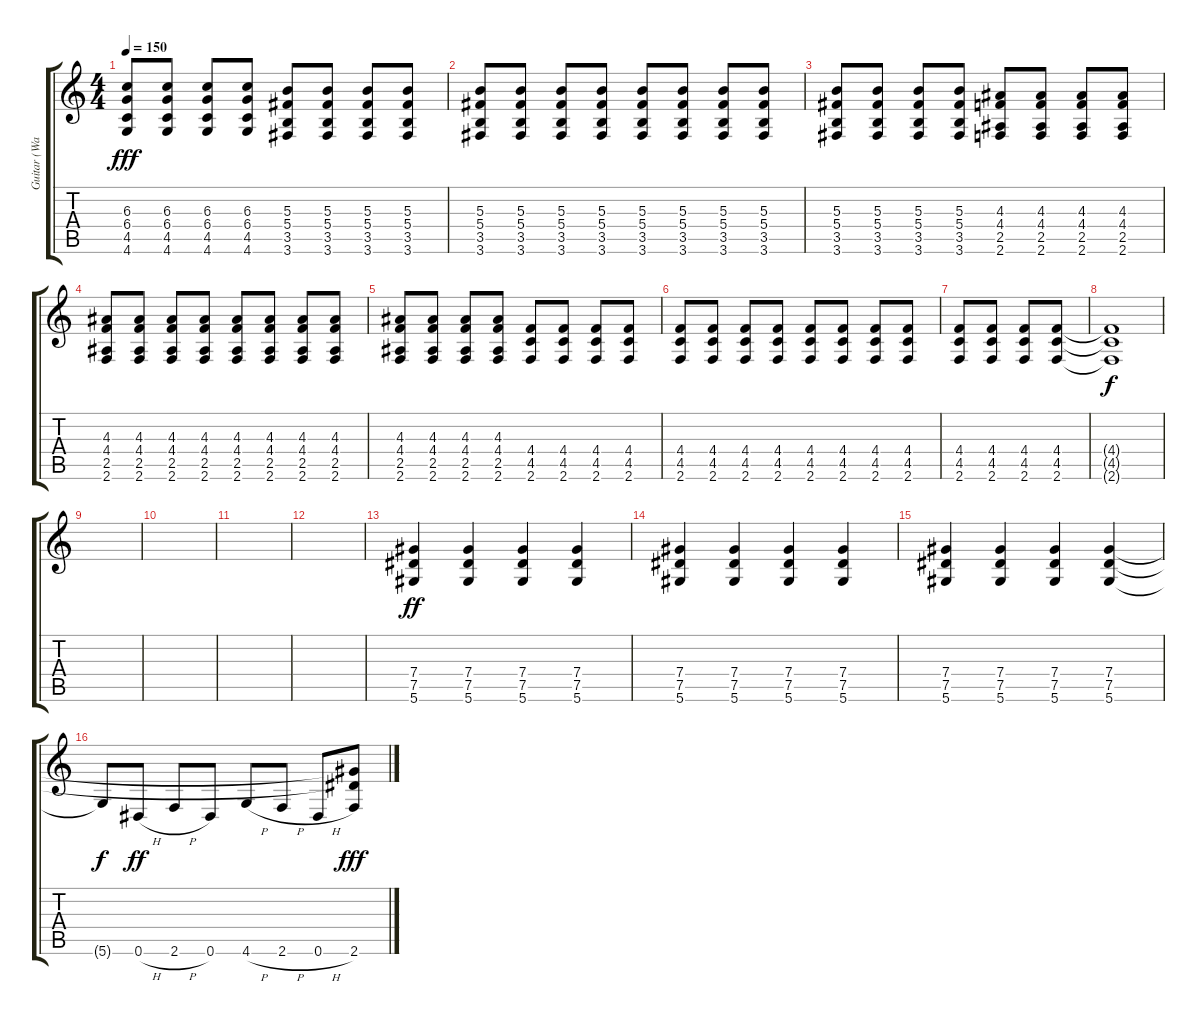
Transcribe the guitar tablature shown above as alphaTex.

\track ("Guitar (Wade MacNeil)" "Guitar (Wa") {instrument overdrivenguitar}
\staff {score tabs}
\tuning (Eb4 Bb3 Gb3 Db3 Ab2 Eb2) {hide}
\ts (4 4)
\tempo 150
\clef g2
\ks c
(6.3 6.4 4.5 4.6).8{dy fff} (6.3 6.4 4.5 4.6).8 (6.3 6.4 4.5 4.6).8 (6.3 6.4 4.5 4.6).8 (5.3 5.4 3.5 3.6).8 (5.3 5.4 3.5 3.6).8 (5.3 5.4 3.5 3.6).8 (5.3 5.4 3.5 3.6).8 |
(5.3 5.4 3.5 3.6).8 (5.3 5.4 3.5 3.6).8 (5.3 5.4 3.5 3.6).8 (5.3 5.4 3.5 3.6).8 (5.3 5.4 3.5 3.6).8 (5.3 5.4 3.5 3.6).8 (5.3 5.4 3.5 3.6).8 (5.3 5.4 3.5 3.6).8 |
(5.3 5.4 3.5 3.6).8 (5.3 5.4 3.5 3.6).8 (5.3 5.4 3.5 3.6).8 (5.3 5.4 3.5 3.6).8 (4.3 4.4 2.5 2.6).8 (4.3 4.4 2.5 2.6).8 (4.3 4.4 2.5 2.6).8 (4.3 4.4 2.5 2.6).8 |
(4.3 4.4 2.5 2.6).8 (4.3 4.4 2.5 2.6).8 (4.3 4.4 2.5 2.6).8 (4.3 4.4 2.5 2.6).8 (4.3 4.4 2.5 2.6).8 (4.3 4.4 2.5 2.6).8 (4.3 4.4 2.5 2.6).8 (4.3 4.4 2.5 2.6).8 |
(4.3 4.4 2.5 2.6).8 (4.3 4.4 2.5 2.6).8 (4.3 4.4 2.5 2.6).8 (4.3 4.4 2.5 2.6).8 (4.4 4.5 2.6).8 (4.4 4.5 2.6).8 (4.4 4.5 2.6).8 (4.4 4.5 2.6).8 |
(4.4 4.5 2.6).8 (4.4 4.5 2.6).8 (4.4 4.5 2.6).8 (4.4 4.5 2.6).8 (4.4 4.5 2.6).8 (4.4 4.5 2.6).8 (4.4 4.5 2.6).8 (4.4 4.5 2.6).8 |
(4.4 4.5 2.6).8 (4.4 4.5 2.6).8 (4.4 4.5 2.6).8 (4.4 4.5 2.6).8 |
(4.4{t} 4.5{t} 2.6{t}).1{dy f} |
|
|
|
|
(7.4 7.5 5.6).4{dy ff} (7.4 7.5 5.6).4 (7.4 7.5 5.6).4 (7.4 7.5 5.6).4 |
(7.4 7.5 5.6).4 (7.4 7.5 5.6).4 (7.4 7.5 5.6).4 (7.4 7.5 5.6).4 |
(7.4 7.5 5.6).4 (7.4 7.5 5.6).4 (7.4 7.5 5.6).4 (7.4 7.5 5.6).4 |
5.6{t}.8{dy f} 0.6{h}.8{dy ff} 2.6{h}.8 0.6.8 4.6{h}.8 2.6{h}.8 0.6{h}.8 (7.4{t} 7.5{t} 2.6).8{dy fff}
